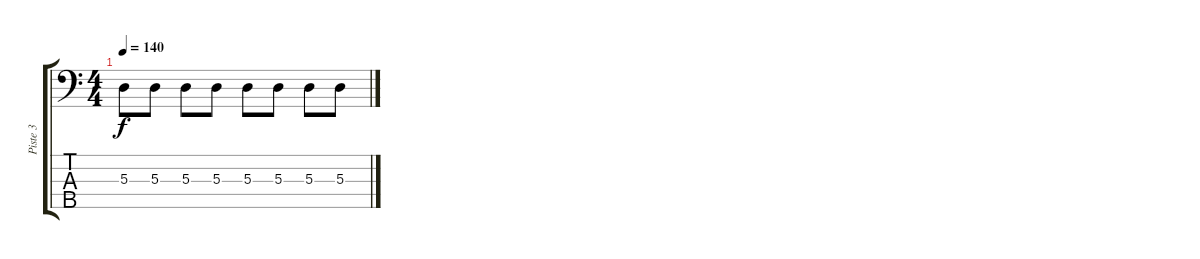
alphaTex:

\track ("Piste 3" "Piste 3") {instrument fretlessbass}
\staff {score tabs}
\tuning (G2 D2 A1 E1 B0) {hide}
\ts (4 4)
\tempo 140
\clef f4
\ks c
5.3.8{dy f} 5.3.8 5.3.8 5.3.8 5.3.8 5.3.8 5.3.8 5.3.8
